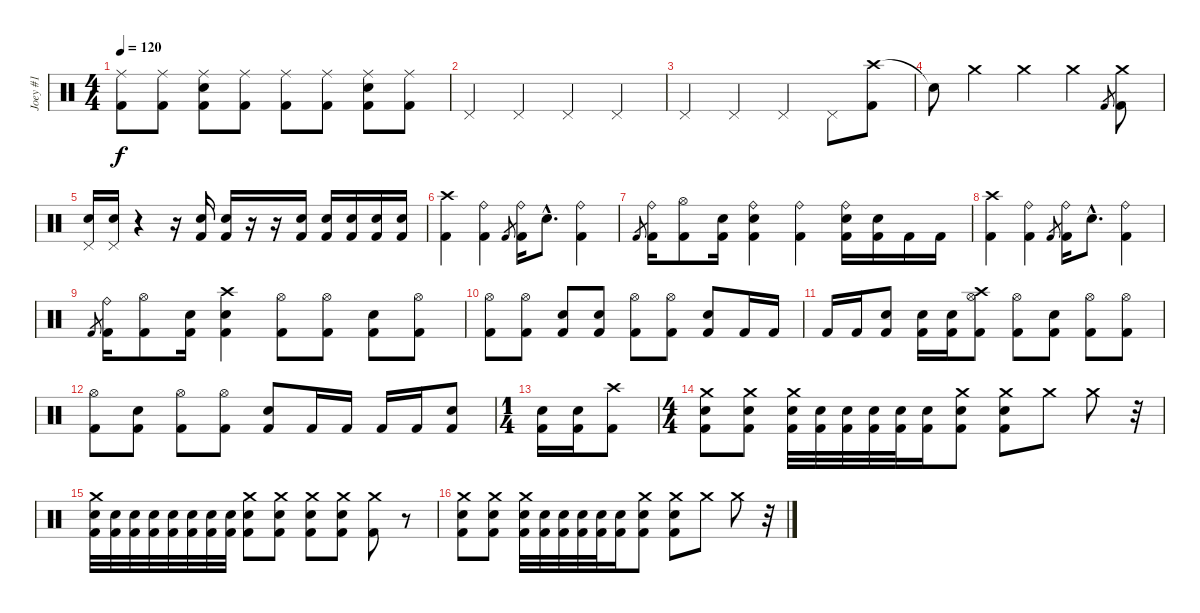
\track ("Joey #1" "Joey #1") {instrument percussion}
\staff {score}
\articulation defaults
\ts (4 4)
\tempo 120
\clef neutral
\ks c
("Ride (middle)" "Kick (hit) 2").8{dy f} ("Ride (middle)" "Kick (hit) 2").8 ("Ride (middle)" "Electric Snare (hit)" "Kick (hit) 2").8 ("Ride (middle)" "Kick (hit) 2").8 ("Ride (middle)" "Kick (hit) 2").8 ("Ride (middle)" "Kick (hit) 2").8 ("Ride (middle)" "Electric Snare (hit)" "Kick (hit) 2").8 ("Ride (middle)" "Kick (hit) 2").8 |
"Pedal Hi-Hat (hit)".4 "Pedal Hi-Hat (hit)".4 "Pedal Hi-Hat (hit)".4 "Pedal Hi-Hat (hit)".4 |
"Pedal Hi-Hat (hit)".4 "Pedal Hi-Hat (hit)".4 "Pedal Hi-Hat (hit)".4 "Pedal Hi-Hat (hit)".8 ("Crash high (hit)" "Kick (hit) 2").8 |
"Snare (hit)"{t}.8 "Crash medium (hit)".4 "Crash medium (hit)".4 "Crash medium (hit)".4 "Kick (hit) 2".8{gr} ("Crash medium (hit)" "Kick (hit) 2").8 |
("Pedal Hi-Hat (hit)" "Electric Snare (hit)").16 ("Pedal Hi-Hat (hit)" "Electric Snare (hit)").16 r.4 r.16 ("Electric Snare (hit)" "Kick (hit) 2").16 ("Electric Snare (hit)" "Kick (hit) 2").16 r.16 r.16 ("Electric Snare (hit)" "Kick (hit) 2").16 ("Electric Snare (hit)" "Kick (hit) 2").16 ("Electric Snare (hit)" "Kick (hit) 2").16 ("Electric Snare (hit)" "Kick (hit) 2").16 ("Electric Snare (hit)" "Kick (hit) 2").16 |
("Crash high (hit)" "Kick (hit) 2").4 ("Ride (bell)" "Kick (hit) 2").4 "Kick (hit) 2".8{gr} ("Ride (bell)" "Kick (hit) 2").16 "Electric Snare (hit)"{hac}.8{d} ("Ride (bell)" "Kick (hit) 2").4 |
"Kick (hit) 2".8{gr} ("Ride (bell)" "Kick (hit) 2").16 ("Hi-Hat (open)" "Kick (hit) 2").8 ("Electric Snare (hit)" "Kick (hit) 2").16 ("Ride (bell)" "Electric Snare (hit)" "Kick (hit) 2").4 ("Ride (bell)" "Kick (hit) 2").4 ("Ride (bell)" "Electric Snare (hit)" "Kick (hit) 2").16 ("Electric Snare (hit)" "Kick (hit) 2").16 "Kick (hit) 2".16 "Kick (hit) 2".16 |
("Crash high (hit)" "Kick (hit) 2").4 ("Ride (bell)" "Kick (hit) 2").4 "Kick (hit) 2".8{gr} ("Ride (bell)" "Kick (hit) 2").16 "Electric Snare (hit)"{hac}.8{d} ("Ride (bell)" "Kick (hit) 2").4 |
"Kick (hit) 2".8{gr} ("Ride (bell)" "Kick (hit) 2").16 ("Hi-Hat (open)" "Kick (hit) 2").8 ("Electric Snare (hit)" "Kick (hit) 2").16 ("Crash high (hit)" "Electric Snare (hit)" "Kick (hit) 2").4 ("Hi-Hat (open)" "Kick (hit) 2").8 ("Hi-Hat (open)" "Kick (hit) 2").8 ("Electric Snare (hit)" "Kick (hit) 2").8 ("Hi-Hat (open)" "Kick (hit) 2").8 |
("Hi-Hat (open)" "Kick (hit) 2").8 ("Hi-Hat (open)" "Kick (hit) 2").8 ("Electric Snare (hit)" "Kick (hit) 2").8 ("Electric Snare (hit)" "Kick (hit) 2").8 ("Hi-Hat (open)" "Kick (hit) 2").8 ("Hi-Hat (open)" "Kick (hit) 2").8 ("Electric Snare (hit)" "Kick (hit) 2").8 "Kick (hit) 2".16 "Kick (hit) 2".16 |
"Kick (hit) 2".16 "Kick (hit) 2".16 ("Electric Snare (hit)" "Kick (hit) 2").8 ("Electric Snare (hit)" "Kick (hit) 2").16 ("Electric Snare (hit)" "Kick (hit) 2").16 ("Crash high (hit)" "Hi-Hat (open)" "Kick (hit) 2").8 ("Hi-Hat (open)" "Kick (hit) 2").8 ("Electric Snare (hit)" "Kick (hit) 2").8 ("Hi-Hat (open)" "Kick (hit) 2").8 ("Hi-Hat (open)" "Kick (hit) 2").8 |
("Hi-Hat (open)" "Kick (hit) 2").8 ("Electric Snare (hit)" "Kick (hit) 2").8 ("Hi-Hat (open)" "Kick (hit) 2").8 ("Hi-Hat (open)" "Kick (hit) 2").8 ("Electric Snare (hit)" "Kick (hit) 2").8 "Kick (hit) 2".16 "Kick (hit) 2".16 "Kick (hit) 2".16 "Kick (hit) 2".16 ("Electric Snare (hit)" "Kick (hit) 2").8 |
\ts (1 4)
("Electric Snare (hit)" "Kick (hit) 2").16 ("Electric Snare (hit)" "Kick (hit) 2").16 ("Crash high (hit)" "Kick (hit) 2").8 |
\ts (4 4)
("Crash medium (hit)" "Electric Snare (hit)" "Kick (hit) 2").8 ("Crash medium (hit)" "Electric Snare (hit)" "Kick (hit) 2").8 ("Crash medium (hit)" "Electric Snare (hit)" "Kick (hit) 2").32 ("Electric Snare (hit)" "Kick (hit) 2").32 ("Electric Snare (hit)" "Kick (hit) 2").32 ("Electric Snare (hit)" "Kick (hit) 2").32 ("Electric Snare (hit)" "Kick (hit) 2").32 ("Electric Snare (hit)" "Kick (hit) 2").16 ("Crash medium (hit)" "Electric Snare (hit)" "Kick (hit) 2").8 ("Crash medium (hit)" "Electric Snare (hit)" "Kick (hit) 2").8 "Crash medium (hit)".8 "Crash medium (hit)".8 r.32 |
("Crash medium (hit)" "Electric Snare (hit)" "Kick (hit) 2").32 ("Electric Snare (hit)" "Kick (hit) 2").32 ("Electric Snare (hit)" "Kick (hit) 2").32 ("Electric Snare (hit)" "Kick (hit) 2").32 ("Electric Snare (hit)" "Kick (hit) 2").32 ("Electric Snare (hit)" "Kick (hit) 2").32 ("Electric Snare (hit)" "Kick (hit) 2").32 ("Electric Snare (hit)" "Kick (hit) 2").32 ("Crash medium (hit)" "Electric Snare (hit)" "Kick (hit) 2").8 ("Crash medium (hit)" "Electric Snare (hit)" "Kick (hit) 2").8 ("Crash medium (hit)" "Electric Snare (hit)" "Kick (hit) 2").8 ("Crash medium (hit)" "Electric Snare (hit)" "Kick (hit) 2").8 ("Crash medium (hit)" "Kick (hit) 2").8 r.8 |
("Crash medium (hit)" "Electric Snare (hit)" "Kick (hit) 2").8 ("Crash medium (hit)" "Electric Snare (hit)" "Kick (hit) 2").8 ("Crash medium (hit)" "Electric Snare (hit)" "Kick (hit) 2").32 ("Electric Snare (hit)" "Kick (hit) 2").32 ("Electric Snare (hit)" "Kick (hit) 2").32 ("Electric Snare (hit)" "Kick (hit) 2").32 ("Electric Snare (hit)" "Kick (hit) 2").32 ("Electric Snare (hit)" "Kick (hit) 2").16 ("Crash medium (hit)" "Electric Snare (hit)" "Kick (hit) 2").8 ("Crash medium (hit)" "Electric Snare (hit)" "Kick (hit) 2").8 "Crash medium (hit)".8 "Crash medium (hit)".8 r.32
